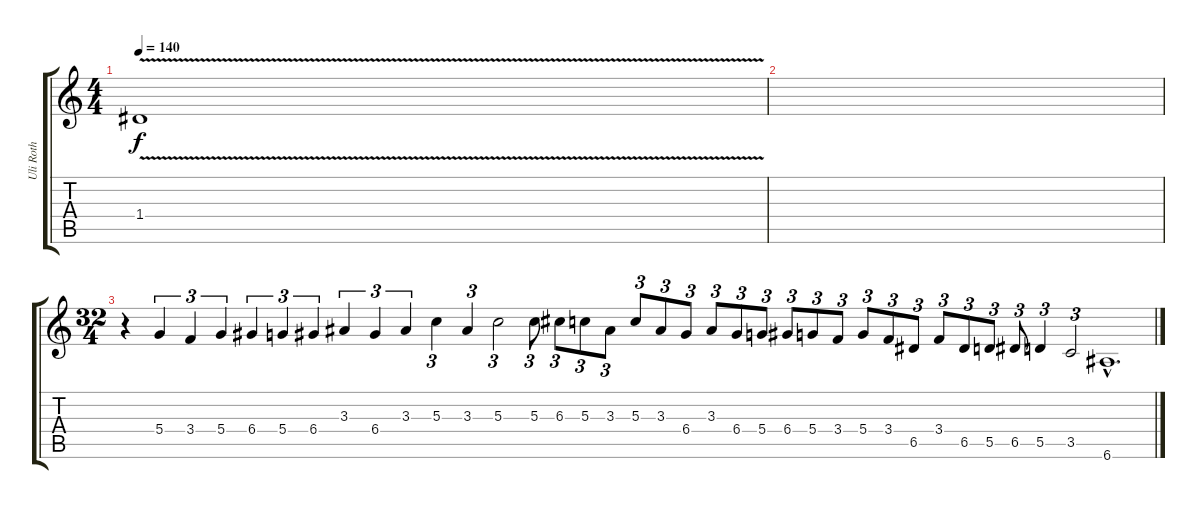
\track ("Uli Roth" "Uli Roth") {instrument overdrivenguitar}
\staff {score tabs}
\tuning (E4 B3 G3 D3 A2 E2) {hide}
\ts (4 4)
\tempo 140
\clef g2
\ks c
1.4{v}.1{dy f} |
|
\ts (32 4)
r.4{instrument acousticguitarsteel} 5.4.4{tu (3 2)} 3.4.4{tu (3 2)} 5.4.4{tu (3 2)} 6.4.4{tu (3 2)} 5.4.4{tu (3 2)} 6.4.4{tu (3 2)} 3.3.4{tu (3 2)} 6.4.4{tu (3 2)} 3.3.4{tu (3 2)} 5.3.4{tu (3 2)} 3.3.4{tu (3 2)} 5.3.2{tu (3 2)} 5.3.8{tu (3 2)} 6.3.8{tu (3 2)} 5.3.8{tu (3 2)} 3.3.8{tu (3 2)} 5.3.8{tu (3 2)} 3.3.8{tu (3 2)} 6.4.8{tu (3 2)} 3.3.8{tu (3 2)} 6.4.8{tu (3 2)} 5.4.8{tu (3 2)} 6.4.8{tu (3 2)} 5.4.8{tu (3 2)} 3.4.8{tu (3 2)} 5.4.8{tu (3 2)} 3.4.8{tu (3 2)} 6.5.8{tu (3 2)} 3.4.8{tu (3 2)} 6.5.8{tu (3 2)} 5.5.8{tu (3 2)} 6.5.8{tu (3 2)} 5.5.4{tu (3 2)} 3.5.2{tu (3 2)} 6.6{hac}.1{d}
